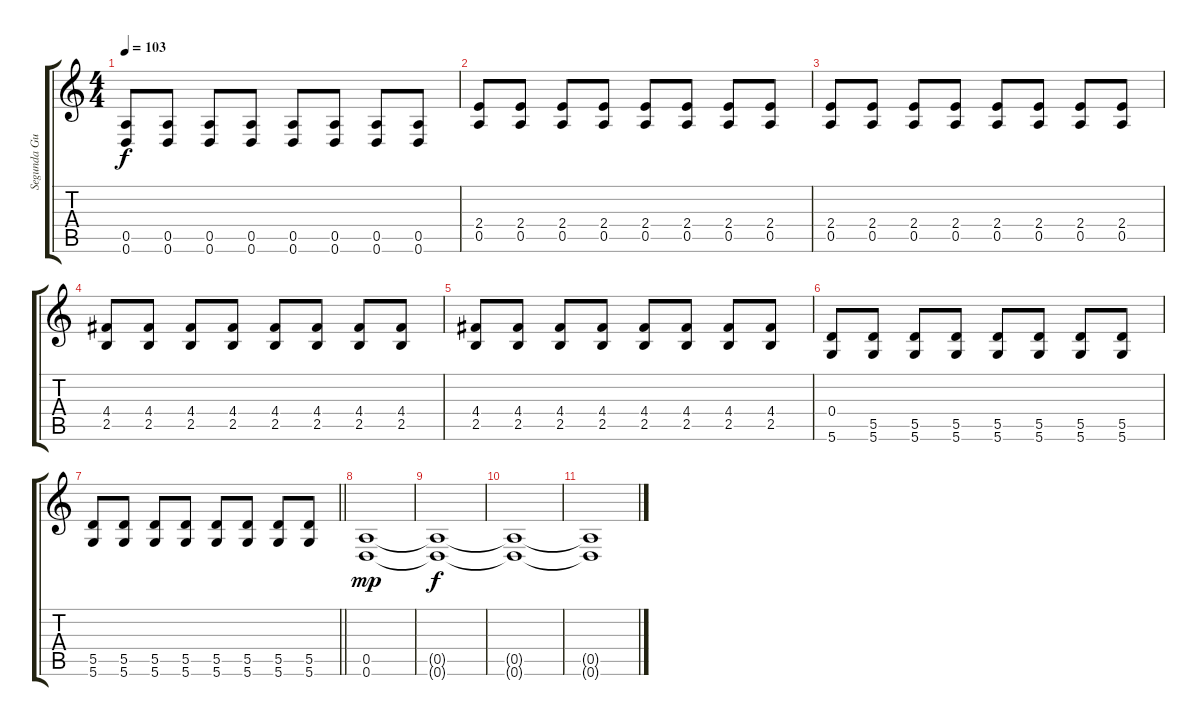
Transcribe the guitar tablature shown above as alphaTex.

\track ("Segunda Guitarra" "Segunda Gu") {instrument acousticguitarsteel}
\staff {score tabs}
\tuning (E4 B3 G3 D3 A2 D2) {hide}
\ts (4 4)
\tempo 103
\clef g2
\ks c
(0.5 0.6).8{dy f} (0.5 0.6).8 (0.5 0.6).8 (0.5 0.6).8 (0.5 0.6).8 (0.5 0.6).8 (0.5 0.6).8 (0.5 0.6).8 |
(2.4 0.5).8 (2.4 0.5).8 (2.4 0.5).8 (2.4 0.5).8 (2.4 0.5).8 (2.4 0.5).8 (2.4 0.5).8 (2.4 0.5).8 |
(2.4 0.5).8 (2.4 0.5).8 (2.4 0.5).8 (2.4 0.5).8 (2.4 0.5).8 (2.4 0.5).8 (2.4 0.5).8 (2.4 0.5).8 |
(4.4 2.5).8 (4.4 2.5).8 (4.4 2.5).8 (4.4 2.5).8 (4.4 2.5).8 (4.4 2.5).8 (4.4 2.5).8 (4.4 2.5).8 |
(4.4 2.5).8 (4.4 2.5).8 (4.4 2.5).8 (4.4 2.5).8 (4.4 2.5).8 (4.4 2.5).8 (4.4 2.5).8 (4.4 2.5).8 |
(0.4 5.6).8 (5.5 5.6).8 (5.5 5.6).8 (5.5 5.6).8 (5.5 5.6).8 (5.5 5.6).8 (5.5 5.6).8 (5.5 5.6).8 |
\barLineRight lightlight
(5.5 5.6).8 (5.5 5.6).8 (5.5 5.6).8 (5.5 5.6).8 (5.5 5.6).8 (5.5 5.6).8 (5.5 5.6).8 (5.5 5.6).8 |
(0.5 0.6).1{dy mp} |
(0.5{t} 0.6{t}).1{dy f} |
(0.5{t} 0.6{t}).1 |
(0.5{t} 0.6{t}).1
